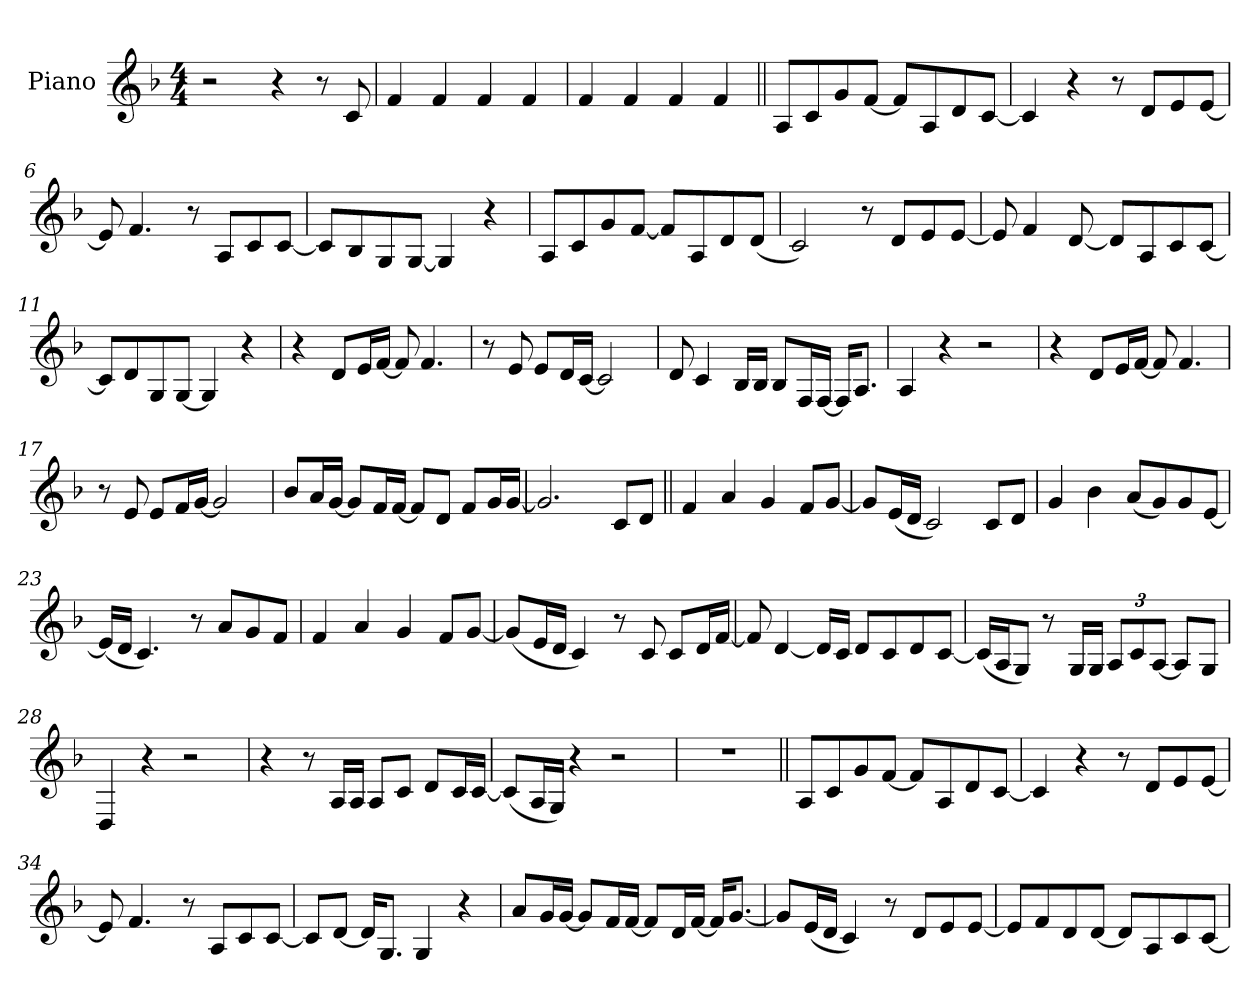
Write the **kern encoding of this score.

**kern
*part1
*staff1
*I"Piano
*I'Pno.
*clefG2
*k[b-]
*M4/4
*MM80
=1
2r
4r
8r
8c!
=2
4f!
4f!
4f!
4f!
=3
4f!
4f!
4f!
4f!
=4||
8AL
8c
8g
[8fJ
8fL]
8A
8d
[8cJ
=5
4c]
4r
8r
8dL
8e
[8eJ
=6
8e]
4.f
8r
8AL
8c
[8cJ
=7
8cL]
8B-
8G
[8GJ
4G]
4r
=8
8AL
8c
8g
[8fJ
8fL]
8A
8d
(8dJ
=9
2c)
8r
8dL
8e
[8eJ
=10
8e]
4f
[8d
8dL]
8A
8c
[8cJ
=11
8cL]
8d
8G
[8GJ
4G]
4r
=12
4r
8dL
16eL
[16fJJ
8f]
4.f
=13
8r
8e
8eL
16dL
[16cJJ
2c]
=14
8d
4c
16B-LL
16B-JJ
8B-L
16FL
[16FJJ
16FKL]
8.AJ
=15
4A
4r
2r
=16
4r
8dL
16eL
[16fJJ
8f]
4.f
=17
8r
8e
8eL
16fL
[16gJJ
2g]
=18
8b-L
16aL
[16gJJ
8gL]
16fL
[16fJJ
8fL]
8dJ
8fL
16gL
[16gJJ
=19
2.g]
8cL
8dJ
=20||
4f
4a
4g
8fL
[8gJ
=21
8gL]
(16eL
16dJJ
2c)
8cL
8dJ
=22
4g
4b-
(8aL
8g)
8g
[8eJ
=23
(16eLL]
16dJJ
4.c)
8r
8aL
8g
8fJ
=24
4f
4a
4g
8fL
[8gJ
=25
(8gL]
16eL
16dJJ
4c)
8r
8c
8cL
16dL
[16fJJ
=26
8f]
[4d
16dLL]
16cJJ
8dL
8c
8d
[8cJ
=27
(16cLL]
16AJ
8GJ)
8r
16GLL
16GJJ
*Xbrackettup
12AL
12c
[12AJ
8AL]
8GJ
=28
4D
4r
2r
=29
4r
8r
16ALL
16AJJ
8AL
8cJ
8dL
16cL
[16cJJ
=30
(8cL]
16AL
16GJJ)
4r
2r
=31
1r
=32||
8AL
8c
8g
[8fJ
8fL]
8A
8d
[8cJ
=33
4c]
4r
8r
8dL
8e
[8eJ
=34
8e]
4.f
8r
8AL
8c
[8cJ
=35
8cL]
[8dJ
16dKL]
8.GJ
4G
4r
=36
8aL
16gL
[16gJJ
8gL]
16fL
[16fJJ
8fL]
16dL
[16fJJ
16fKL]
[8.gJ
=37
8gL]
(16eL
16dJJ
4c)
8r
8dL
8e
[8eJ
=38
8eL]
8f
8d
[8dJ
8dL]
8A
8c
[8cJ
=
*-
